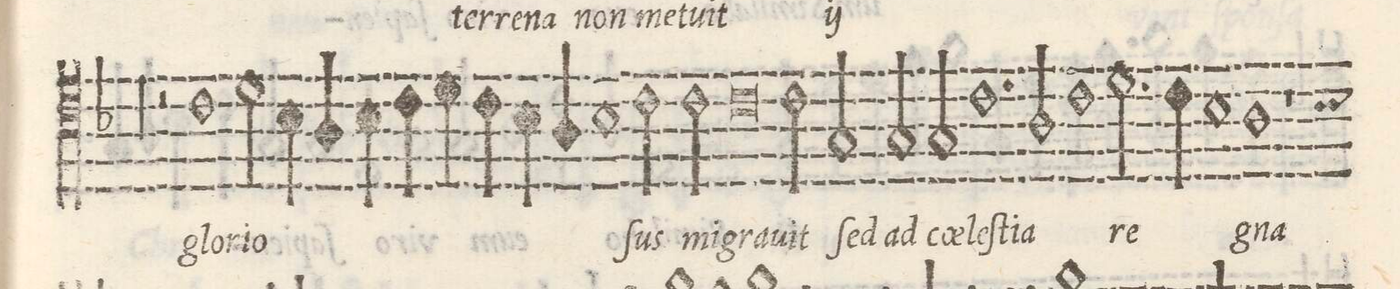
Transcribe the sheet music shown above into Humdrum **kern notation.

**kern	**text
*I"TENOR	*
*clefC4	*
*k[b-]	*
*met(C|)	*
*M2/1	*
00r	.
=27-	=27-
=28-	=28-
2r	.
1c	glo-
2d\	-ri-
=29-	=29-
4B-y\	-o-
4A/	.
4B-\	.
4c\	.
4d\	.
4c\	.
4B-\	.
4A/	.
=30-	=30-
1B-	.
2c\	-ſus
2c\	mi-
=31-	=31-
0c	-gra-
=32-	=32-
2c\	-uit
2G/	ſed
2G/	ad
2G/	coe-
=33-	=33-
1.c	-le-
2A/	-ſti-
=34-	=34-
1c	-a
2.d\	re-
4c\	.
=35-	=35-
1B-	.
1A	-gna
=36-	=36-
1r	.
*custos:B	*
*-	*-
